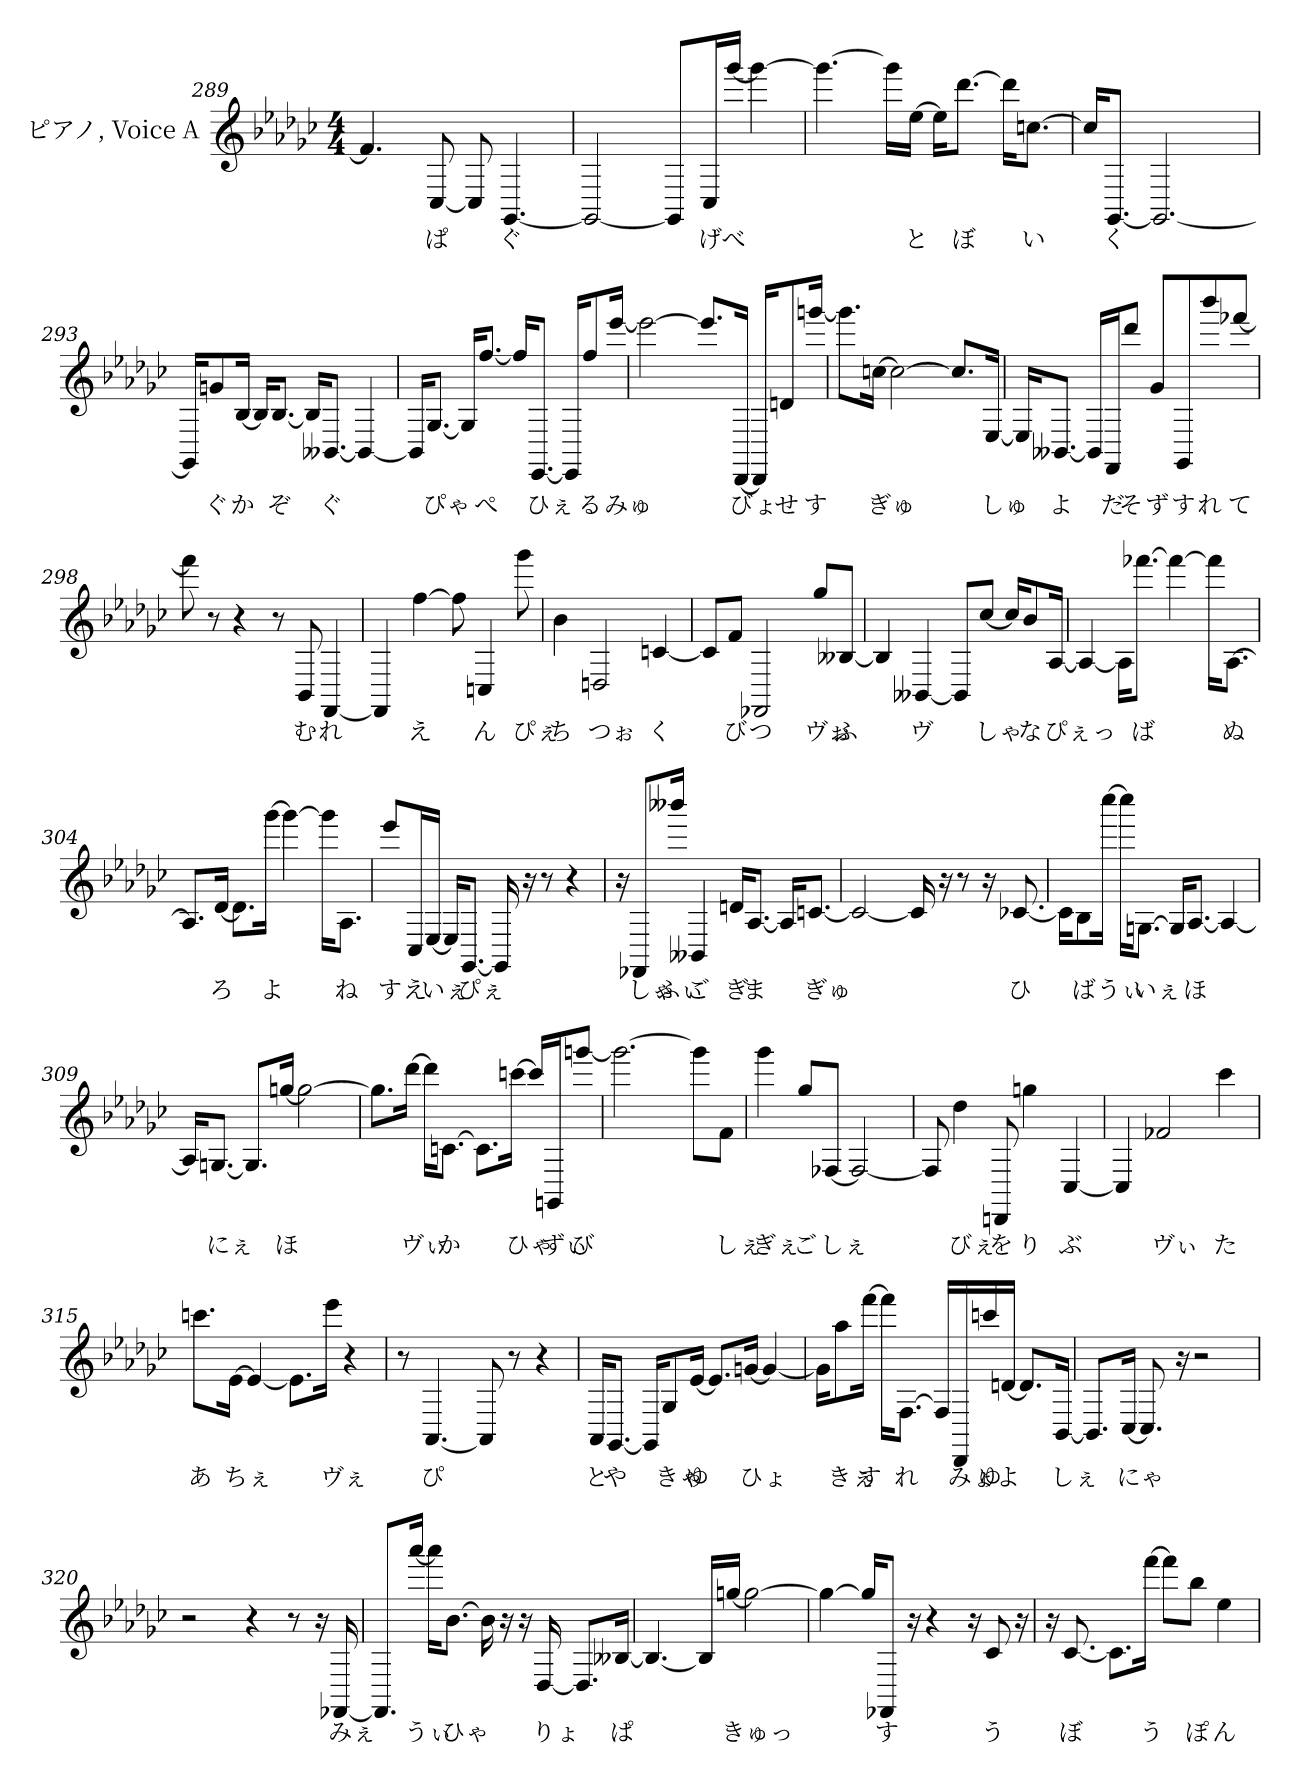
**kern	**text
*part1	*part1
*staff1	*staff1
*I"ピアノ, Voice A	*
!!LO:LB:g=z
*clefG2	*
*k[b-e-a-d-g-c-]	*
*M4/4	*
=289	=289
4.f-/]	.
!	!LO:LY:b
[8C-/	ぱ
8C-/]	.
!	!LO:LY:b
[4.GG-/	ぐ
=290	=290
2GG-/_	.
8GG-/L]	.
!	!LO:LY:b
16C-/L	げ
!	!LO:LY:b
[16ggg-/JJ	べ
4ggg-\_	.
=291	=291
4.ggg-\_	.
16ggg-\LL]	.
!	!LO:LY:b
[16ee-\JJ	と
16ee-\KL]	.
!	!LO:LY:b
[8.ddd-\J	ぼ
16ddd-\KL]	.
!	!LO:LY:b
[8.ccn\J	い
=292	=292
16cc/KL]	.
!	!LO:LY:b
[8.GG-/J	く
2.GG-/_	.
=293	=293
16GG-/KL]	.
!	!LO:LY:b
8gn/	ぐ
!	!LO:LY:b
[16B-/Jk	か
16B-/KL]	.
!	!LO:LY:b
[8.B-/J	ぞ
16B-/KL]	.
!	!LO:LY:b
[8.BB--X/J	ぐ
4BB--/_	.
!!LO:LB:g=z
=294	=294
16BB--/KL]	.
!	!LO:LY:b
[8.G-/J	ぴゃ
16G-/KL]	.
!	!LO:LY:b
[8.ff/J	ぺ
16ff/KL]	.
!	!LO:LY:b
[8.EE-/J	ひぇ
16EE-/KL]	.
!	!LO:LY:b
8ff/	る
!	!LO:LY:b
[16eee-/Jk	みゅ
=295	=295
2eee-\_	.
8.eee-/L]	.
!	!LO:LY:b
[16DD-/Jk	びょ
16DD-/KL]	.
!	!LO:LY:b
8dn/	せ
!	!LO:LY:b
[16gggn/Jk	す
=296	=296
8.ggg\L]	.
!	!LO:LY:b
[16ccn\Jk	ぎゅ
2cc\_	.
8.cc/L]	.
!	!LO:LY:b
[16E-/Jk	しゅ
=297	=297
16E-/KL]	.
!	!LO:LY:b
[8.BB--X/J	よ
16BB--/LL]	.
!	!LO:LY:b
16FF/J	だ
!	!LO:LY:b
8ddd-/J	そ
!	!LO:LY:b
8g-/L	ず
!	!LO:LY:b
8GG-/	す
!	!LO:LY:b
8bbb-/	れ
!	!LO:LY:b
[8fff-X/J	て
!!LO:PB:g=z
=298	=298
8fff-\]	.
8r	.
4r	.
8r	.
!	!LO:LY:b
8BB-/	む
!	!LO:LY:b
[4FF/	れ
=299	=299
4FF/]	.
!	!LO:LY:b
[4ff\	え
8ff\]	.
!	!LO:LY:b
4Cn/	ん
!	!LO:LY:b
8ggg-\	ぴぇ
=300	=300
!	!LO:LY:b
4b-\	ち
!	!LO:LY:b
2Dn/	つぉ
!	!LO:LY:b
[4cn/	く
=301	=301
8c/L]	.
!	!LO:LY:b
8f/J	び
!	!LO:LY:b
2FF-X/	つ
!	!LO:LY:b
8gg-/L	ヴぉ
!	!LO:LY:b
[8B--X/J	ふ
=302	=302
4B--/]	.
!	!LO:LY:b
[4BB--X/	ヴ
8BB--/L]	.
!	!LO:LY:b
[8cc-/J	しゃ
16cc-/KL]	.
!	!LO:LY:b
8b-/	な
!	!LO:LY:b
[16A-/Jk	ぴぇっ
!!LO:LB:g=z
=303	=303
4A-/_	.
16A-\KL]	.
!	!LO:LY:b
[8.fff-X\J	ば
4fff-\_	.
16fff-\KL]	.
!	!LO:LY:b
[8.A-\J	ぬ
=304	=304
8.A-/L]	.
!	!LO:LY:b
[16d-/Jk	ろ
8.d-\L]	.
!	!LO:LY:b
[16ggg-\Jk	よ
4ggg-\_	.
16ggg-\KL]	.
!	!LO:LY:b
8.A-\J	ね
=305	=305
!	!LO:LY:b
8eee-/L	す
!	!LO:LY:b
16C-/L	え
!	!LO:LY:b
[16E-/JJ	いぇ
16E-/KL]	.
!	!LO:LY:b
[8.GG-/J	ぴぇ
16GG-/]	.
16r	.
8r	.
4r	.
=306	=306
16r	.
!	!LO:LY:b
8FF-X/L	しゃ
!	!LO:LY:b
16bbb--X/Jk	ふぃ
!	!LO:LY:b
4BB--X/	ご
!	!LO:LY:b
16dn/KL	ぎ
!	!LO:LY:b
[8.A-/J	ま
16A-/KL]	.
!	!LO:LY:b
[8.cn/J	ぎゅ
!!LO:LB:g=z
=307	=307
2c/_	.
16c/]	.
16r	.
8r	.
16r	.
!	!LO:LY:b
[8.c-X/	ひ
=308	=308
16c-\KL]	.
!	!LO:LY:b
8B-\	ば
!	!LO:LY:b
[16cccc-\Jk	うぃ
16cccc-\KL]	.
!	!LO:LY:b
[8.Gn\J	いぇ
16G/KL]	.
!	!LO:LY:b
[8.A-/J	ほ
4A-/_	.
=309	=309
16A-/KL]	.
!	!LO:LY:b
[8.Gn/J	にぇ
8.G/L]	.
!	!LO:LY:b
[16ggn/Jk	ほ
2gg\_	.
=310	=310
8.gg\L]	.
!	!LO:LY:b
[16ddd-\Jk	ヴぃ
16ddd-\KL]	.
!	!LO:LY:b
[8.cn\J	か
8.c\L]	.
!	!LO:LY:b
[16cccn\Jk	ひゃ
16ccc/LL]	.
!	!LO:LY:b
16GGn/J	ずぃ
!	!LO:LY:b
[8gggn/J	び
!!LO:LB:g=z
=311	=311
2.ggg\_	.
8ggg\L]	.
!	!LO:LY:b
8f\J	しぇ
=312	=312
!	!LO:LY:b
4ggg-\	ぎぇ
!	!LO:LY:b
8gg-/L	ご
!	!LO:LY:b
[8F-X/J	しぇ
2F-/_	.
=313	=313
8F-/]	.
!	!LO:LY:b
4dd-\	びぇ
!	!LO:LY:b
8DDn/	を
!	!LO:LY:b
4ggn\	り
!	!LO:LY:b
[4C-/	ぶ
=314	=314
4C-/]	.
!	!LO:LY:b
2f-X/	ヴぃ
!	!LO:LY:b
4ccc-\	た
=315	=315
!	!LO:LY:b
8.cccn\L	あ
!	!LO:LY:b
[16e-\Jk	ちぇ
4e-/_	.
8.e-\L]	.
!	!LO:LY:b
16eee-\Jk	ヴぇ
4r	.
=316	=316
8r	.
!	!LO:LY:b
[4.AA-/	ぴ
8AA-/]	.
8r	.
4r	.
!!LO:LB:g=z
=317	=317
!	!LO:LY:b
16AA-/KL	と
!	!LO:LY:b
[8.GG-/J	や
16GG-/KL]	.
!	!LO:LY:b
8G-/	きゃ
!	!LO:LY:b
[16e-/Jk	ゆ
8.e-/L]	.
!	!LO:LY:b
[16gn/Jk	ひょ
4g/_	.
=318	=318
16g\KL]	.
!	!LO:LY:b
8aa-\	きぇ
!	!LO:LY:b
[16fff\Jk	す
16fff\KL]	.
!	!LO:LY:b
[8.F\J	れ
16F/LL]	.
!	!LO:LY:b
16DD-/	みょ
!	!LO:LY:b
16cccn/	ゆ
!	!LO:LY:b
[16dn/JJ	よ
8.d/L]	.
!	!LO:LY:b
[16BB-/Jk	しぇ
=319	=319
8.BB-/L]	.
!	!LO:LY:b
[16C-/Jk	にゃ
8.C-/]	.
16r	.
2r	.
=320	=320
2r	.
4r	.
8r	.
16r	.
!	!LO:LY:b
[16FF-X/	みぇ
!!LO:LB:g=z
=321	=321
8.FF-/L]	.
!	!LO:LY:b
[16aaa-/Jk	うぃ
16aaa-\KL]	.
!	!LO:LY:b
[8.b-\J	ひゃ
16b-\]	.
16r	.
16r	.
!	!LO:LY:b
[16D-/	りょ
8.D-/L]	.
!	!LO:LY:b
[16B--X/Jk	ぱ
=322	=322
4.B--/_	.
16B--/LL]	.
!	!LO:LY:b
[16ggn/JJ	きゅっ
2gg\_	.
=323	=323
4gg\_	.
16gg/KL]	.
!	!LO:LY:b
8FF-X/J	す
16r	.
4r	.
16r	.
!	!LO:LY:b
8c-/	う
16r	.
=324	=324
16r	.
!	!LO:LY:b
[8.c-/	ぼ
8.c-\L]	.
!	!LO:LY:b
[16fff\Jk	う
8fff\L]	.
!	!LO:LY:b
8bb-\J	ぽ
!	!LO:LY:b
4ee-\	ん
=	=
*-	*-
